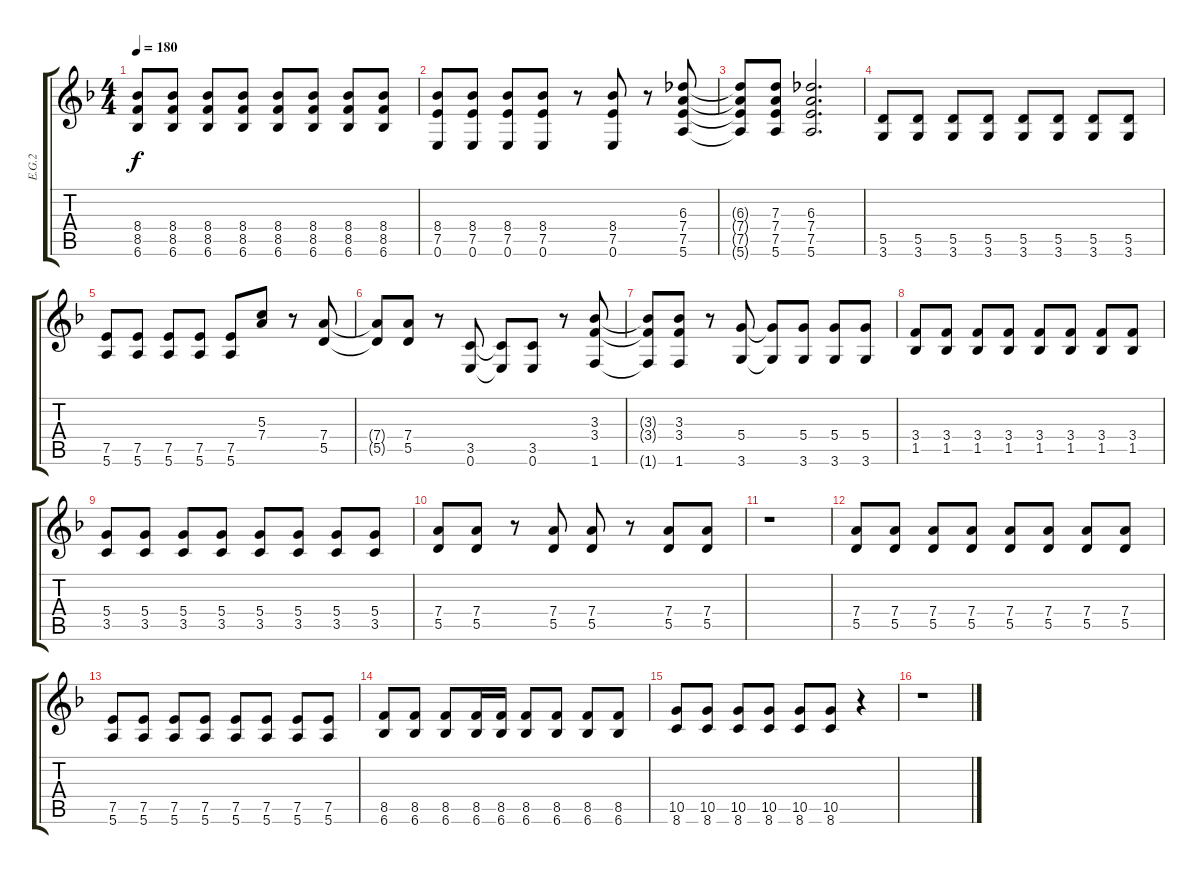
\track ("E.G.2" "E.G.2") {instrument distortionguitar}
\staff {score tabs}
\tuning (E4 B3 G3 D3 A2 E2) {hide}
\ts (4 4)
\tempo 180
\clef g2
\ks f
(8.4 8.5 6.6).8{dy f} (8.4 8.5 6.6).8 (8.4 8.5 6.6).8 (8.4 8.5 6.6).8 (8.4 8.5 6.6).8 (8.4 8.5 6.6).8 (8.4 8.5 6.6).8 (8.4 8.5 6.6).8 |
(8.4 7.5 0.6).8 (8.4 7.5 0.6).8 (8.4 7.5 0.6).8 (8.4 7.5 0.6).8 r.8 (8.4 7.5 0.6).8 r.8 (6.3 7.4 7.5 5.6).8 |
(6.3{t} 7.4{t} 7.5{t} 5.6{t}).8 (7.3 7.4 7.5 5.6).8 (6.3 7.4 7.5 5.6).2{d} |
(5.5 3.6).8 (5.5 3.6).8 (5.5 3.6).8 (5.5 3.6).8 (5.5 3.6).8 (5.5 3.6).8 (5.5 3.6).8 (5.5 3.6).8 |
(7.5 5.6).8 (7.5 5.6).8 (7.5 5.6).8 (7.5 5.6).8 (7.5 5.6).8 (5.3 7.4).8 r.8 (7.4 5.5).8 |
(7.4{t} 5.5{t}).8 (7.4 5.5).8 r.8 (3.5 0.6).8 (3.5{t} 0.6{t}).8 (3.5 0.6).8 r.8 (3.3 3.4 1.6).8 |
(3.3{t} 3.4{t} 1.6{t}).8 (3.3 3.4 1.6).8 r.8 (5.4 3.6).8 (5.4{t} 3.6{t}).8 (5.4 3.6).8 (5.4 3.6).8 (5.4 3.6).8 |
(3.4 1.5).8 (3.4 1.5).8 (3.4 1.5).8 (3.4 1.5).8 (3.4 1.5).8 (3.4 1.5).8 (3.4 1.5).8 (3.4 1.5).8 |
(5.4 3.5).8 (5.4 3.5).8 (5.4 3.5).8 (5.4 3.5).8 (5.4 3.5).8 (5.4 3.5).8 (5.4 3.5).8 (5.4 3.5).8 |
(7.4 5.5).8 (7.4 5.5).8 r.8 (7.4 5.5).8 (7.4 5.5).8 r.8 (7.4 5.5).8 (7.4 5.5).8 |
r.1 |
(7.4 5.5).8 (7.4 5.5).8 (7.4 5.5).8 (7.4 5.5).8 (7.4 5.5).8 (7.4 5.5).8 (7.4 5.5).8 (7.4 5.5).8 |
(7.5 5.6).8 (7.5 5.6).8 (7.5 5.6).8 (7.5 5.6).8 (7.5 5.6).8 (7.5 5.6).8 (7.5 5.6).8 (7.5 5.6).8 |
(8.5 6.6).8 (8.5 6.6).8 (8.5 6.6).8 (8.5 6.6).16 (8.5 6.6).16 (8.5 6.6).8 (8.5 6.6).8 (8.5 6.6).8 (8.5 6.6).8 |
(10.5 8.6).8 (10.5 8.6).8 (10.5 8.6).8 (10.5 8.6).8 (10.5 8.6).8 (10.5 8.6).8 r.4 |
r.1
